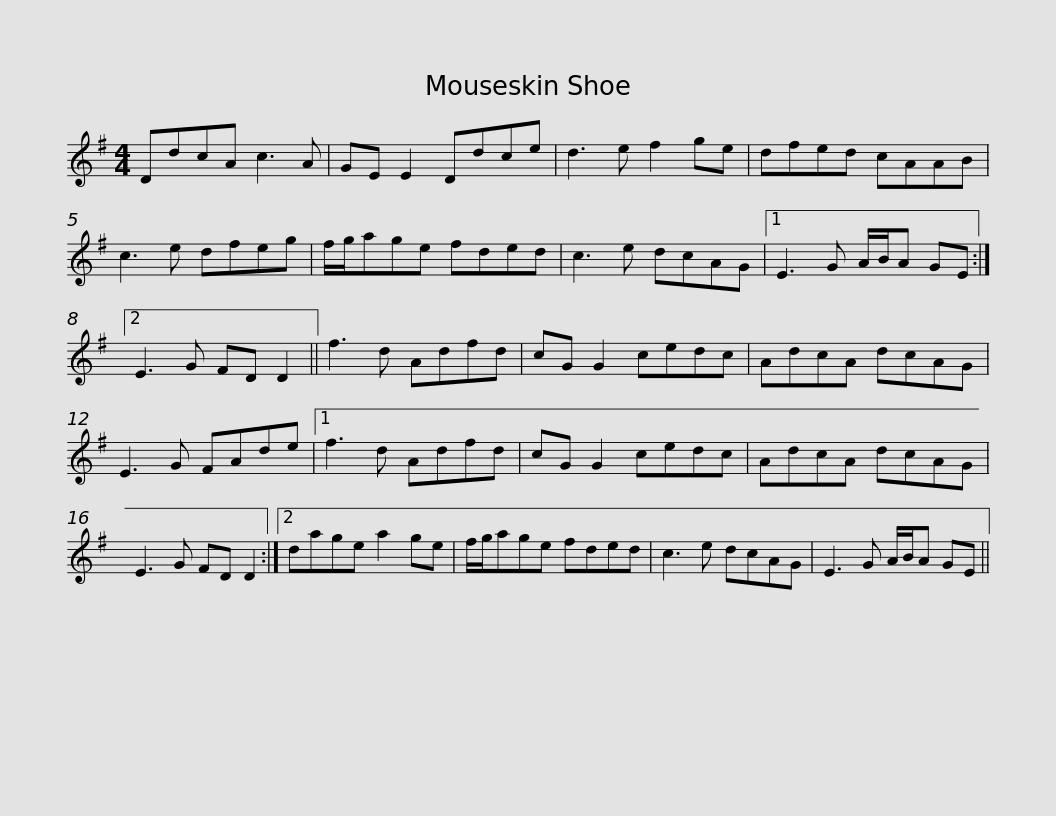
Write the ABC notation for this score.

X:1
L:1/8
M:4/4
I:linebreak $
K:G
V:1 treble
V:1
 DdcA c3 A | GE E2 Ddce | d3 e f2 ge | dfed cAAB | c3 e dfeg | %5
 f/g/age fded |$ c3 e dcAG |1 E3 G A/B/A GE :|2 E3 G FD D2 || f3 d Adfd | %10
 cG G2 cedc | AdcA dcAG |$ E3 G FAde |1 f3 d Adfd | cG G2 cedc | %15
 AdcA dcAG | E3 G FD D2 :|2 dage a2 ge |$ f/g/age fded | c3 e dcAG | %20
 E3 G A/B/A GE || %21
